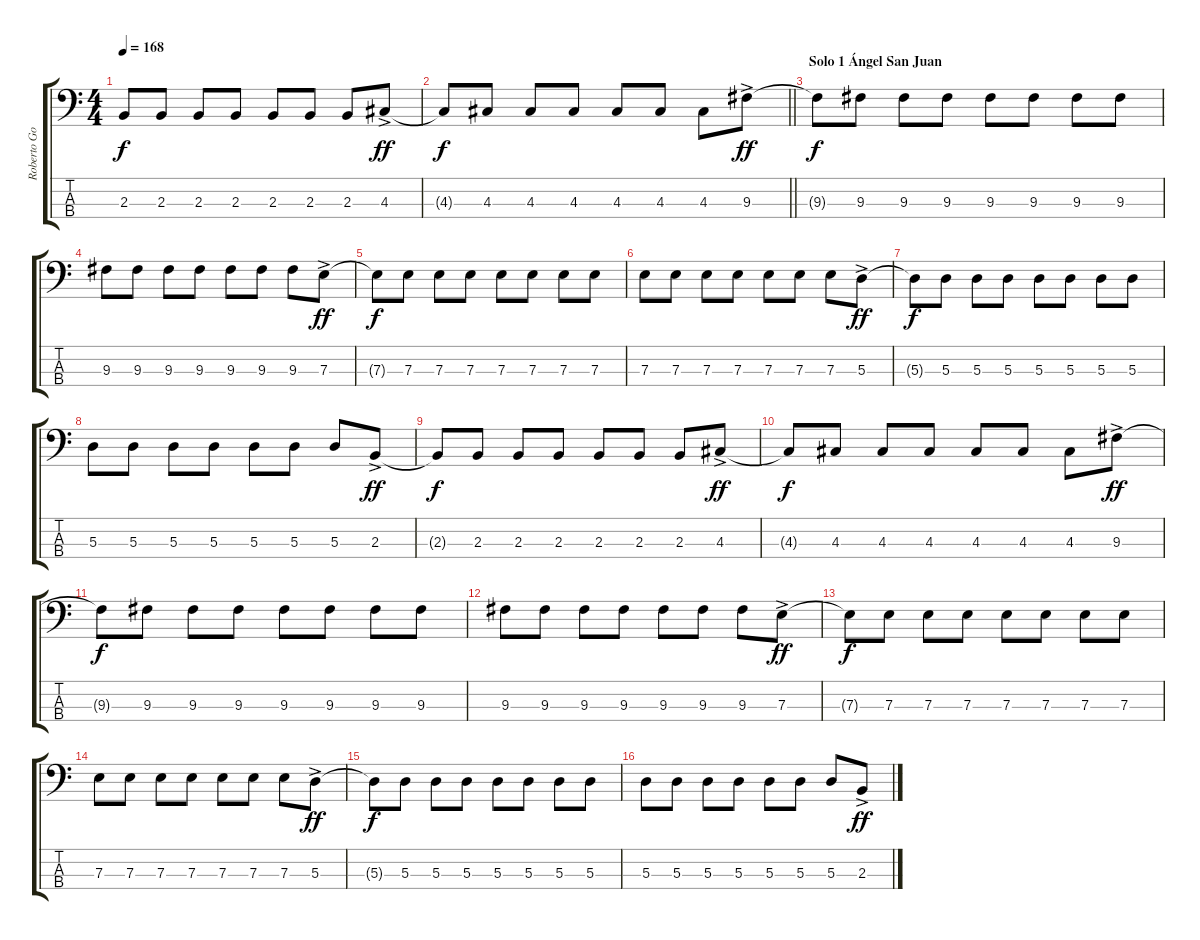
\track ("Roberto Gonzalo" "Roberto Go") {instrument electricbassfinger}
\staff {score tabs}
\tuning (G2 D2 A1 E1) {hide}
\ts (4 4)
\tempo 168
\clef f4
\ks c
2.3{t}.8{dy f} 2.3.8 2.3.8 2.3.8 2.3.8 2.3.8 2.3.8 4.3{ac}.8{dy ff} |
\barLineRight lightlight
4.3{t}.8{dy f} 4.3.8 4.3.8 4.3.8 4.3.8 4.3.8 4.3.8 9.3{ac}.8{dy ff} |
\section ("" "Solo 1 Ángel San Juan")
9.3{t}.8{dy f} 9.3.8 9.3.8 9.3.8 9.3.8 9.3.8 9.3.8 9.3.8 |
9.3.8 9.3.8 9.3.8 9.3.8 9.3.8 9.3.8 9.3.8 7.3{ac}.8{dy ff} |
7.3{t}.8{dy f} 7.3.8 7.3.8 7.3.8 7.3.8 7.3.8 7.3.8 7.3.8 |
7.3.8 7.3.8 7.3.8 7.3.8 7.3.8 7.3.8 7.3.8 5.3{ac}.8{dy ff} |
5.3{t}.8{dy f} 5.3.8 5.3.8 5.3.8 5.3.8 5.3.8 5.3.8 5.3.8 |
5.3.8 5.3.8 5.3.8 5.3.8 5.3.8 5.3.8 5.3.8 2.3{ac}.8{dy ff} |
2.3{t}.8{dy f} 2.3.8 2.3.8 2.3.8 2.3.8 2.3.8 2.3.8 4.3{ac}.8{dy ff} |
4.3{t}.8{dy f} 4.3.8 4.3.8 4.3.8 4.3.8 4.3.8 4.3.8 9.3{ac}.8{dy ff} |
9.3{t}.8{dy f} 9.3.8 9.3.8 9.3.8 9.3.8 9.3.8 9.3.8 9.3.8 |
9.3.8 9.3.8 9.3.8 9.3.8 9.3.8 9.3.8 9.3.8 7.3{ac}.8{dy ff} |
7.3{t}.8{dy f} 7.3.8 7.3.8 7.3.8 7.3.8 7.3.8 7.3.8 7.3.8 |
7.3.8 7.3.8 7.3.8 7.3.8 7.3.8 7.3.8 7.3.8 5.3{ac}.8{dy ff} |
5.3{t}.8{dy f} 5.3.8 5.3.8 5.3.8 5.3.8 5.3.8 5.3.8 5.3.8 |
5.3.8 5.3.8 5.3.8 5.3.8 5.3.8 5.3.8 5.3.8 2.3{ac}.8{dy ff}
